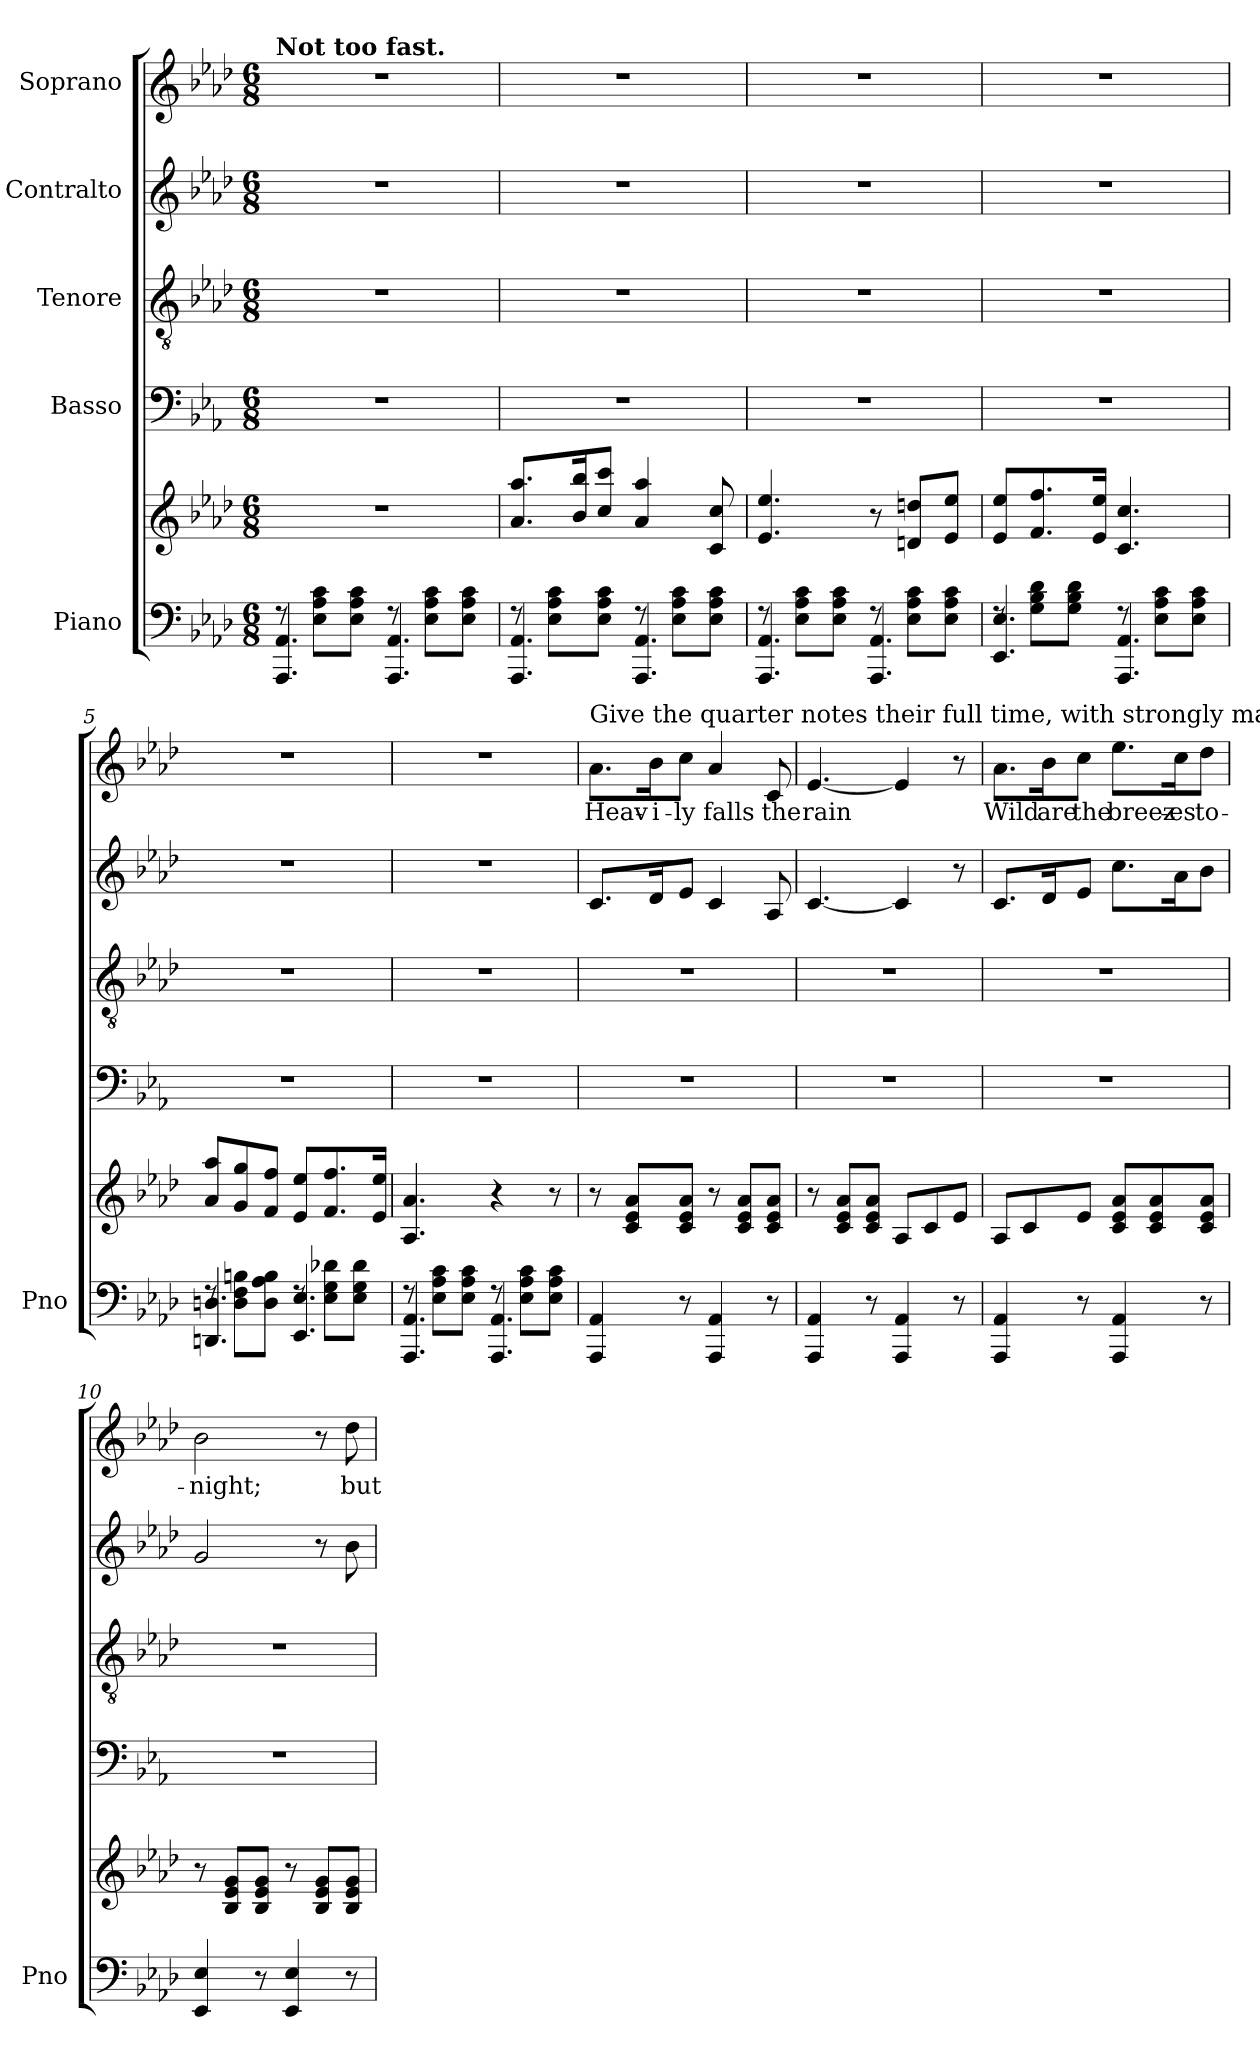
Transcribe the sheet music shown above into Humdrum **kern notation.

**kern	**kern	**kern	**kern	**kern	**kern	**text
*part5	*part5	*part4	*part3	*part2	*part1	*part1
*staff6	*staff5	*staff4	*staff3	*staff2	*staff1	*staff1
*I"Piano	*	*I"Basso	*I"Tenore	*I"Contralto	*I"Soprano	*
*I'Pno	*	*	*	*	*	*
*clefF4	*clefG2	*clefF4	*clefGv2	*clefG2	*clefG2	*
*	*	*ITrd4c7	*	*	*	*
*k[b-e-a-d-]	*k[b-e-a-d-]	*k[b-e-a-d-]	*k[b-e-a-d-]	*k[b-e-a-d-]	*k[b-e-a-d-]	*
*M6/8	*M6/8	*M6/8	*M6/8	*M6/8	*M6/8	*
=1	=1	=1	=1	=1	=1	=1
*^	*	*	*	*	*	*
!	!	!	!	!	!	!LO:TX:a:B:t=Not too fast.	!
8rF	4.AAA-/ 4.AA-/	2.r	2.r	2.r	2.r	2.r	.
8E-\ 8A-\ 8c\L	.	.	.	.	.	.	.
8E-\ 8A-\ 8c\J	.	.	.	.	.	.	.
8rF	4.AAA-/ 4.AA-/	.	.	.	.	.	.
8E-\ 8A-\ 8c\L	.	.	.	.	.	.	.
8E-\ 8A-\ 8c\J	.	.	.	.	.	.	.
=2	=2	=2	=2	=2	=2	=2	=2
8rF	4.AAA-/ 4.AA-/	8.a-/ 8.aa-/L	2.r	2.r	2.r	2.r	.
8E-\ 8A-\ 8c\L	.	.	.	.	.	.	.
.	.	16b-/ 16bb-/K	.	.	.	.	.
8E-\ 8A-\ 8c\J	.	8cc/ 8ccc/J	.	.	.	.	.
8rF	4.AAA-/ 4.AA-/	4a-/ 4aa-/	.	.	.	.	.
8E-\ 8A-\ 8c\L	.	.	.	.	.	.	.
8E-\ 8A-\ 8c\J	.	8c/ 8cc/	.	.	.	.	.
=3	=3	=3	=3	=3	=3	=3	=3
8rF	4.AAA-/ 4.AA-/	4.e-/ 4.ee-/	2.r	2.r	2.r	2.r	.
8E-\ 8A-\ 8c\L	.	.	.	.	.	.	.
8E-\ 8A-\ 8c\J	.	.	.	.	.	.	.
8rF	4.AAA-/ 4.AA-/	8r	.	.	.	.	.
8E-\ 8A-\ 8c\L	.	8dn/ 8ddn/L	.	.	.	.	.
8E-\ 8A-\ 8c\J	.	8e-/ 8ee-/J	.	.	.	.	.
=4	=4	=4	=4	=4	=4	=4	=4
8rF	4.EE-/ 4.E-/	8e-/ 8ee-/L	2.r	2.r	2.r	2.r	.
8G\ 8B-\ 8d-\L	.	8.f/ 8.ff/	.	.	.	.	.
8G\ 8B-\ 8d-\J	.	.	.	.	.	.	.
.	.	16e-/ 16ee-/Jk	.	.	.	.	.
8rF	4.AAA-/ 4.AA-/	4.c/ 4.cc/	.	.	.	.	.
8E-\ 8A-\ 8c\L	.	.	.	.	.	.	.
8E-\ 8A-\ 8c\J	.	.	.	.	.	.	.
=5	=5	=5	=5	=5	=5	=5	=5
8rF	4.DDn/ 4.Dn/	8a-/ 8aa-/L	2.r	2.r	2.r	2.r	.
8D\ 8F\ 8Bn\L	.	8g/ 8gg/	.	.	.	.	.
8D\ 8A-\ 8B\J	.	8f/ 8ff/J	.	.	.	.	.
8rF	4.EE-/ 4.E-/	8e-/ 8ee-/L	.	.	.	.	.
8E-\ 8G\ 8d-X\L	.	8.f/ 8.ff/	.	.	.	.	.
8E-\ 8G\ 8d-\J	.	.	.	.	.	.	.
.	.	16e-/ 16ee-/Jk	.	.	.	.	.
=6	=6	=6	=6	=6	=6	=6	=6
8rF	4.AAA-/ 4.AA-/	4.A-/ 4.a-/	2.r	2.r	2.r	2.r	.
8E-\ 8A-\ 8c\L	.	.	.	.	.	.	.
8E-\ 8A-\ 8c\J	.	.	.	.	.	.	.
8rF	4.AAA-/ 4.AA-/	4r	.	.	.	.	.
8E-\ 8A-\ 8c\L	.	.	.	.	.	.	.
8E-\ 8A-\ 8c\J	.	8r	.	.	.	.	.
*v	*v	*	*	*	*	*	*
!!LO:LB:g=z
=7	=7	=7	=7	=7	=7	=7
!	!	!	!	!	!LO:TX:a:t=Give the quarter notes their full time, with strongly marked accent.	!
!	!	!	!	!	!	!LO:LY:b
4AAA-/ 4AA-/	8r	2.r	2.r	8.c/L	8.a-\L	Heav-
.	8c/ 8e-/ 8a-/L	.	.	.	.	.
!	!	!	!	!	!	!LO:LY:b
.	.	.	.	16d-/K	16b-\K	i-
!	!	!	!	!	!	!LO:LY:b
8r	8c/ 8e-/ 8a-/J	.	.	8e-/J	8cc\J	ly
!	!	!	!	!	!	!LO:LY:b
4AAA-/ 4AA-/	8r	.	.	4c/	4a-/	falls
.	8c/ 8e-/ 8a-/L	.	.	.	.	.
!	!	!	!	!	!	!LO:LY:b
8r	8c/ 8e-/ 8a-/J	.	.	8A-/	8c/	the
=8	=8	=8	=8	=8	=8	=8
!	!	!	!	!	!	!LO:LY:b
4AAA-/ 4AA-/	8r	2.r	2.r	[4.c/	[4.e-/	rain
.	8c/ 8e-/ 8a-/L	.	.	.	.	.
8r	8c/ 8e-/ 8a-/J	.	.	.	.	.
4AAA-/ 4AA-/	8A-/L	.	.	4c/]	4e-/]	.
.	8c/	.	.	.	.	.
8r	8e-/J	.	.	8r	8r	.
=9	=9	=9	=9	=9	=9	=9
!	!	!	!	!	!	!LO:LY:b
4AAA-/ 4AA-/	8A-/L	2.r	2.r	8.c/L	8.a-\L	Wild
.	8c/	.	.	.	.	.
!	!	!	!	!	!	!LO:LY:b
.	.	.	.	16d-/K	16b-\K	are
!	!	!	!	!	!	!LO:LY:b
8r	8e-/J	.	.	8e-/J	8cc\J	the
!	!	!	!	!	!	!LO:LY:b
4AAA-/ 4AA-/	8c/ 8e-/ 8a-/L	.	.	8.cc\L	8.ee-\L	breez-
.	8c/ 8e-/ 8a-/	.	.	.	.	.
!	!	!	!	!	!	!LO:LY:b
.	.	.	.	16a-\K	16cc\K	es
!	!	!	!	!	!	!LO:LY:b
8r	8c/ 8e-/ 8a-/J	.	.	8b-\J	8dd-\J	to-
=10	=10	=10	=10	=10	=10	=10
!	!	!	!	!	!	!LO:LY:b
4EE-/ 4E-/	8r	2.r	2.r	2g/	2b-\	night;
.	8B-/ 8e-/ 8g/L	.	.	.	.	.
8r	8B-/ 8e-/ 8g/J	.	.	.	.	.
4EE-/ 4E-/	8r	.	.	.	.	.
.	8B-/ 8e-/ 8g/L	.	.	8r	8r	.
!	!	!	!	!	!	!LO:LY:b
8r	8B-/ 8e-/ 8g/J	.	.	8b-\	8dd-\	but
=	=	=	=	=	=	=
*-	*-	*-	*-	*-	*-	*-
